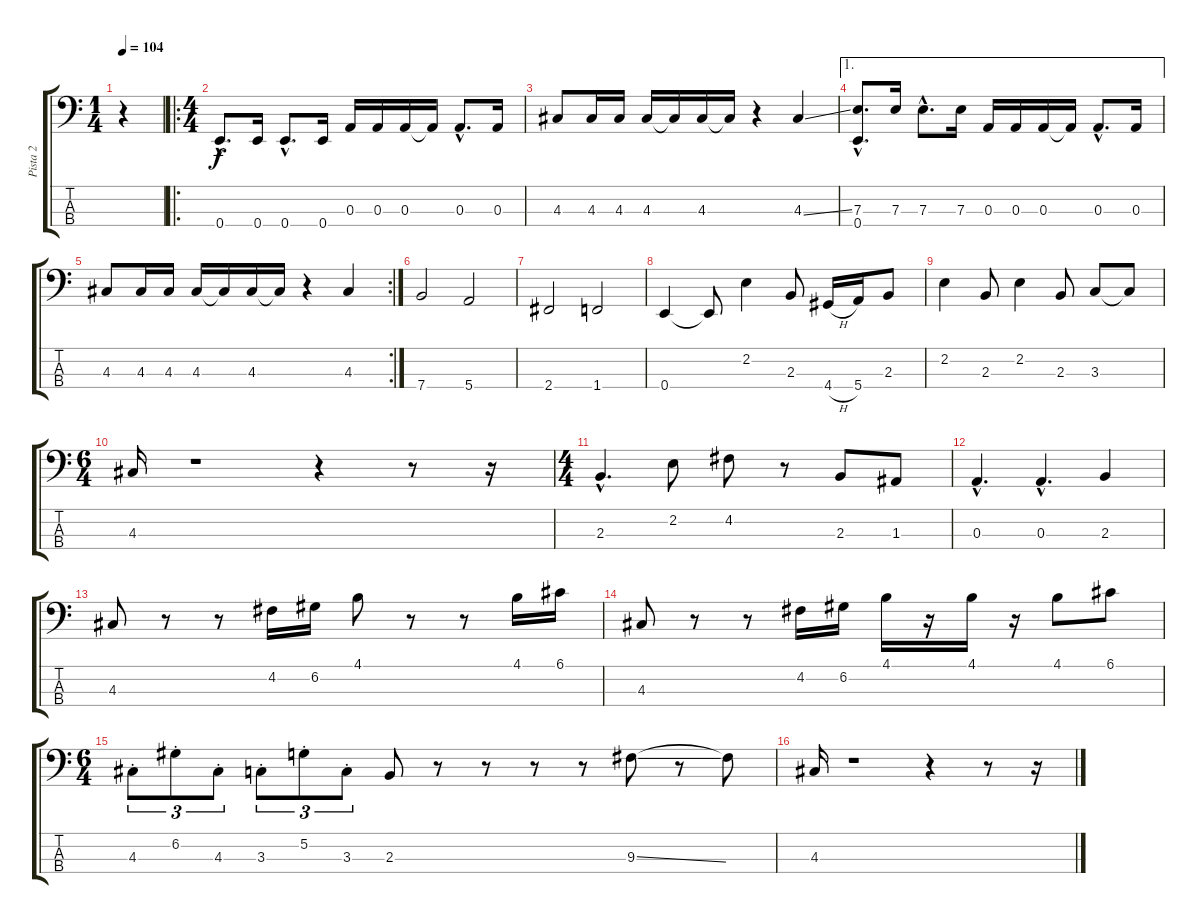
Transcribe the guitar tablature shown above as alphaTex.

\track ("Pista 2" "Pista 2") {instrument electricbassfinger}
\staff {score tabs}
\tuning (G2 D2 A1 E1) {hide}
\ts (1 4)
\tempo 104
\clef f4
\ks c
r.4{dy f instrument electricbassfinger} |
\ro
\ts (4 4)
0.4{hac}.8{d} 0.4.16 0.4{hac}.8{d} 0.4.16 0.3.16 0.3.16 0.3.16 0.3{t}.16 0.3{hac}.8{d} 0.3.16 |
4.3.8 4.3.16 4.3.16 4.3.16 4.3{t}.16 4.3.16 4.3{t}.16 r.4 4.3{ss}.4 |
\ae 1
(7.3{hac} 0.4{hac}).8{d} 7.3.16 7.3{hac}.8{d} 7.3.16 0.3.16 0.3.16 0.3.16 0.3{t}.16 0.3{hac}.8{d} 0.3.16 |
\rc 2
4.3.8 4.3.16 4.3.16 4.3.16 4.3{t}.16 4.3.16 4.3{t}.16 r.4 4.3.4 |
7.4.2 5.4.2 |
2.4.2 1.4.2 |
0.4.4 0.4{t}.8 2.2.4 2.3.8 4.4{h}.16 5.4.16 2.3.8 |
2.2.4 2.3.8 2.2.4 2.3.8 3.3.8 3.3{t}.8 |
\ts (6 4)
4.3.16 r.1 r.4 r.8 r.16 |
\ts (4 4)
2.3{hac}.4{d} 2.2.8 4.2.8 r.8 2.3.8 1.3.8 |
0.3{hac}.4{d} 0.3{hac}.4{d} 2.3.4 |
4.3.8 r.8 r.8 4.2.16 6.2.16 4.1.8 r.8 r.8 4.1.16 6.1.16 |
4.3.8 r.8 r.8 4.2.16 6.2.16 4.1.16 r.16 4.1.16 r.16 4.1.8 6.1.8 |
\ts (6 4)
4.3{st}.8{tu (3 2)} 6.2{st}.8{tu (3 2)} 4.3{st}.8{tu (3 2)} 3.3{st}.8{tu (3 2)} 5.2{st}.8{tu (3 2)} 3.3{st}.8{tu (3 2)} 2.3.8 r.8 r.8 r.8 r.8 9.3{ss}.8 r.8 9.3{t}.8 |
4.3.16 r.1 r.4 r.8 r.16
